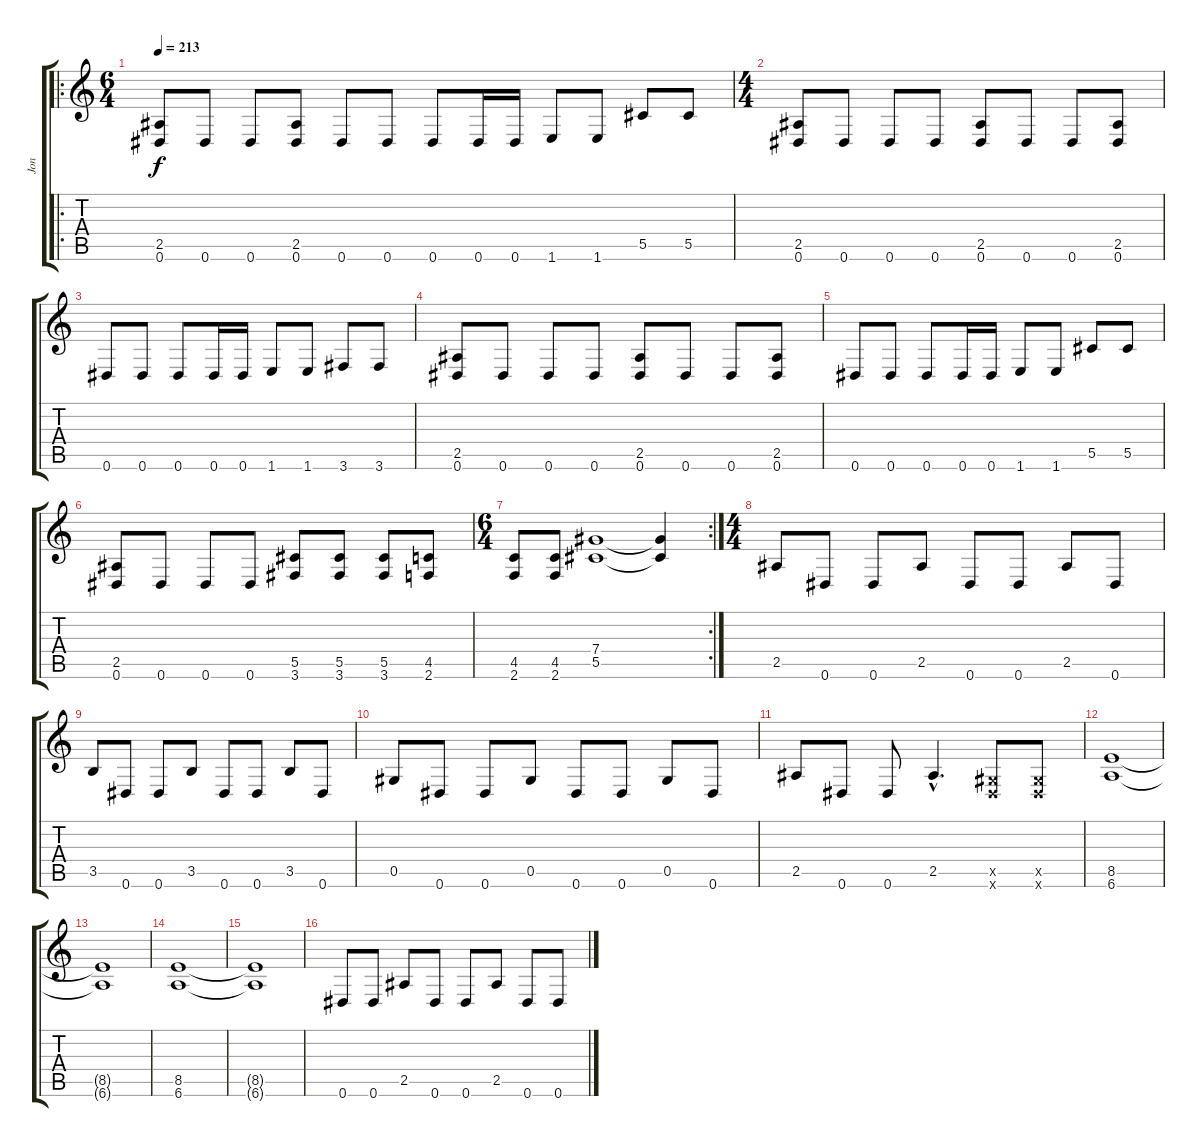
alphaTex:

\track ("Jon" "Jon") {instrument distortionguitar}
\staff {score tabs}
\tuning (Eb4 Bb3 Gb3 Db3 Ab2 Eb2) {hide}
\ro
\ts (6 4)
\tempo 213
\clef g2
\ks c
(2.5 0.6).8{dy f} 0.6.8 0.6.8 (2.5 0.6).8 0.6.8 0.6.8 0.6.8 0.6.16 0.6.16 1.6.8 1.6.8 5.5.8 5.5.8 |
\ts (4 4)
(2.5 0.6).8 0.6.8 0.6.8 0.6.8 (2.5 0.6).8 0.6.8 0.6.8 (2.5 0.6).8 |
0.6.8 0.6.8 0.6.8 0.6.16 0.6.16 1.6.8 1.6.8 3.6.8 3.6.8 |
(2.5 0.6).8 0.6.8 0.6.8 0.6.8 (2.5 0.6).8 0.6.8 0.6.8 (2.5 0.6).8 |
0.6.8 0.6.8 0.6.8 0.6.16 0.6.16 1.6.8 1.6.8 5.5.8 5.5.8 |
(2.5 0.6).8 0.6.8 0.6.8 0.6.8 (5.5 3.6).8 (5.5 3.6).8 (5.5 3.6).8 (4.5 2.6).8 |
\rc 2
\ts (6 4)
(4.5 2.6).8 (4.5 2.6).8 (7.4 5.5).1 (7.4{t} 5.5{t}).4 |
\ts (4 4)
2.5.8 0.6.8 0.6.8 2.5.8 0.6.8 0.6.8 2.5.8 0.6.8 |
3.5.8 0.6.8 0.6.8 3.5.8 0.6.8 0.6.8 3.5.8 0.6.8 |
0.5.8 0.6.8 0.6.8 0.5.8 0.6.8 0.6.8 0.5.8 0.6.8 |
2.5.8 0.6.8 0.6.8 2.5{hac}.4{d} (0.5{x} 0.6{x}).8 (0.5{x} 0.6{x}).8 |
(8.5 6.6).1 |
(8.5{t} 6.6{t}).1 |
(8.5 6.6).1 |
(8.5{t} 6.6{t}).1 |
0.6.8 0.6.8 2.5.8 0.6.8 0.6.8 2.5.8 0.6.8 0.6.8
